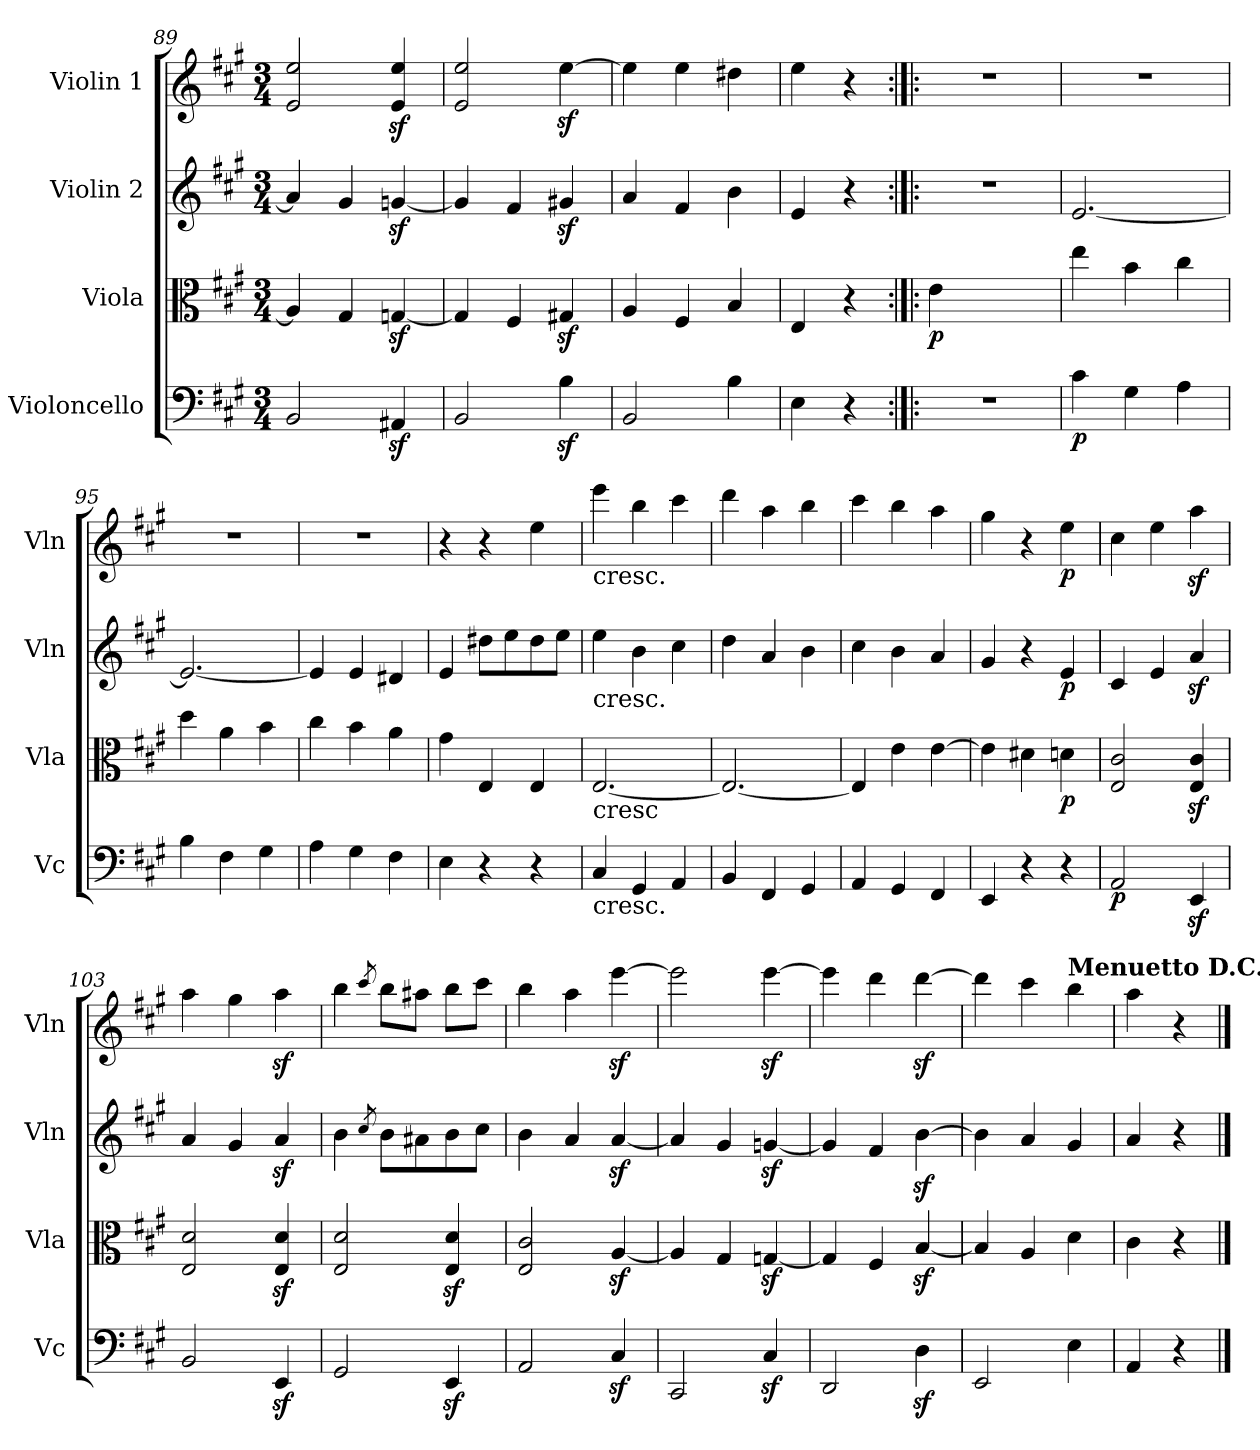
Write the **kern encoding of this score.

**kern	**dynam	**kern	**dynam	**kern	**dynam	**kern	**dynam
*part4	*part4	*part3	*part3	*part2	*part2	*part1	*part1
*staff4	*staff4	*staff3	*staff3	*staff2	*staff2	*staff1	*staff1
*I"Violoncello	*	*I"Viola	*	*I"Violin 2	*	*I"Violin 1	*
*I'Vc	*	*I'Vla	*	*I'Vln	*	*I'Vln	*
*clefF4	*	*clefC3	*	*clefG2	*	*clefG2	*
*k[f#c#g#]	*	*k[f#c#g#]	*	*k[f#c#g#]	*	*k[f#c#g#]	*
*M3/4	*	*M3/4	*	*M3/4	*	*M3/4	*
=89	=89	=89	=89	=89	=89	=89	=89
2BB/	.	4A/]	.	4a/]	.	2e/ 2ee/	.
.	.	4G#/	.	4g#/	.	.	.
4AA#Xz</	.	[4Gnz</	.	[4gnz</	.	4e/z< 4ee/z<	.
=90	=90	=90	=90	=90	=90	=90	=90
2BB/	.	4G/]	.	4g/]	.	2e/ 2ee/	.
.	.	4F#/	.	4f#/	.	.	.
4Bz<\	.	4G#Xz</	.	4g#Xz</	.	[4eez<\	.
=91	=91	=91	=91	=91	=91	=91	=91
2BB/	.	4A/	.	4a/	.	4ee\]	.
.	.	4F#/	.	4f#/	.	4ee\	.
4B\	.	4B/	.	4b\	.	4dd#X\	.
=92	=92	=92	=92	=92	=92	=92	=92
4E\	.	4E/	.	4e/	.	4ee\	.
4r	.	4r	.	4r	.	4r	.
=93:|!|:	=93:|!|:	=93:|!|:	=93:|!|:	=93:|!|:	=93:|!|:	=93:|!|:	=93:|!|:
!	!	!	!LO:DY:b	!	!	!	!
2.r	.	4e\	p	2.r	.	2.r	.
.	.	2ryy	.	.	.	.	.
=94	=94	=94	=94	=94	=94	=94	=94
!	!LO:DY:b	!	!	!	!	!	!
4c#\	p	4ee\	.	[2.e/	.	2.r	.
4G#\	.	4b\	.	.	.	.	.
4A\	.	4cc#\	.	.	.	.	.
=95	=95	=95	=95	=95	=95	=95	=95
4B\	.	4dd\	.	2.e/_	.	2.r	.
4F#\	.	4a\	.	.	.	.	.
4G#\	.	4b\	.	.	.	.	.
=96	=96	=96	=96	=96	=96	=96	=96
4A\	.	4cc#\	.	4e/]	.	2.r	.
4G#\	.	4b\	.	4e/	.	.	.
4F#\	.	4a\	.	4d#X/	.	.	.
=97	=97	=97	=97	=97	=97	=97	=97
4E\	.	4g#\	.	4e/	.	4r	.
4r	.	4E/	.	8dd#X\L	.	4r	.
.	.	.	.	8ee\	.	.	.
4r	.	4E/	.	8dd#\	.	4ee\	.
.	.	.	.	8ee\J	.	.	.
=98	=98	=98	=98	=98	=98	=98	=98
!	!	!	!	!	!	!LO:TX:b:t=cresc.	!
!	!	!	!	!LO:TX:b:t=cresc.	!	!	!
!	!	!LO:TX:b:t=cresc	!	!	!	!	!
!LO:TX:b:t=cresc.	!	!	!	!	!	!	!
4C#/	.	[2.E/	.	4ee\	.	4eee\	.
4GG#/	.	.	.	4b\	.	4bb\	.
4AA/	.	.	.	4cc#\	.	4ccc#\	.
=99	=99	=99	=99	=99	=99	=99	=99
4BB/	.	2.E/_	.	4dd\	.	4ddd\	.
4FF#/	.	.	.	4a/	.	4aa\	.
4GG#/	.	.	.	4b\	.	4bb\	.
=100	=100	=100	=100	=100	=100	=100	=100
4AA/	.	4E/]	.	4cc#\	.	4ccc#\	.
4GG#/	.	4e\	.	4b\	.	4bb\	.
4FF#/	.	[4e\	.	4a/	.	4aa\	.
=101	=101	=101	=101	=101	=101	=101	=101
4EE/	.	4e\]	.	4g#/	.	4gg#\	.
4r	.	4d#X\	.	4r	.	4r	.
!	!	!	!LO:DY:b	!	!LO:DY:b	!	!LO:DY:b
4r	.	4dn\	p	4e/	p	4ee\	p
=102	=102	=102	=102	=102	=102	=102	=102
!	!LO:DY:b	!	!	!	!	!	!
2AA/	p	2E/ 2c#/	.	4c#/	.	4cc#\	.
.	.	.	.	4e/	.	4ee\	.
4EEz</	.	4E/z< 4c#/z<	.	4az</	.	4aaz<\	.
=103	=103	=103	=103	=103	=103	=103	=103
2BB/	.	2E/ 2d/	.	4a/	.	4aa\	.
.	.	.	.	4g#/	.	4gg#\	.
4EEz</	.	4E/z< 4d/z<	.	4az</	.	4aaz<\	.
=104	=104	=104	=104	=104	=104	=104	=104
2GG#/	.	2E/ 2d/	.	4b\	.	4bb\	.
.	.	.	.	8qcc#/	.	8qccc#/	.
.	.	.	.	8b\L	.	8bb\L	.
.	.	.	.	8a#X\	.	8aa#X\J	.
4EEz</	.	4E/z< 4d/z<	.	8b\	.	8bb\L	.
.	.	.	.	8cc#\J	.	8ccc#\J	.
=105	=105	=105	=105	=105	=105	=105	=105
2AA/	.	2E/ 2c#/	.	4b\	.	4bb\	.
.	.	.	.	4a/	.	4aa\	.
4C#z</	.	[4Az</	.	[4az</	.	[4eeez<\	.
=106	=106	=106	=106	=106	=106	=106	=106
2CC#/	.	4A/]	.	4a/]	.	2eee\]	.
.	.	4G#/	.	4g#/	.	.	.
4C#z</	.	[4Gnz</	.	[4gnz</	.	[4eeez<\	.
=107	=107	=107	=107	=107	=107	=107	=107
2DD/	.	4G/]	.	4g/]	.	4eee\]	.
.	.	4F#/	.	4f#/	.	4ddd\	.
4Dz<\	.	[4Bz</	.	[4bz<\	.	[4dddz<\	.
=108	=108	=108	=108	=108	=108	=108	=108
2EE/	.	4B/]	.	4b\]	.	4ddd\]	.
.	.	4A/	.	4a/	.	4ccc#\	.
!	!	!	!	!	!	!LO:TX:a:B:t=Menuetto D.C.	!
4E\	.	4d\	.	4g#/	.	4bb\	.
=109	=109	=109	=109	=109	=109	=109	=109
4AA/	.	4c#\	.	4a/	.	4aa\	.
4r	.	4r	.	4r	.	4r	.
==	==	==	==	==	==	==	==
*-	*-	*-	*-	*-	*-	*-	*-
